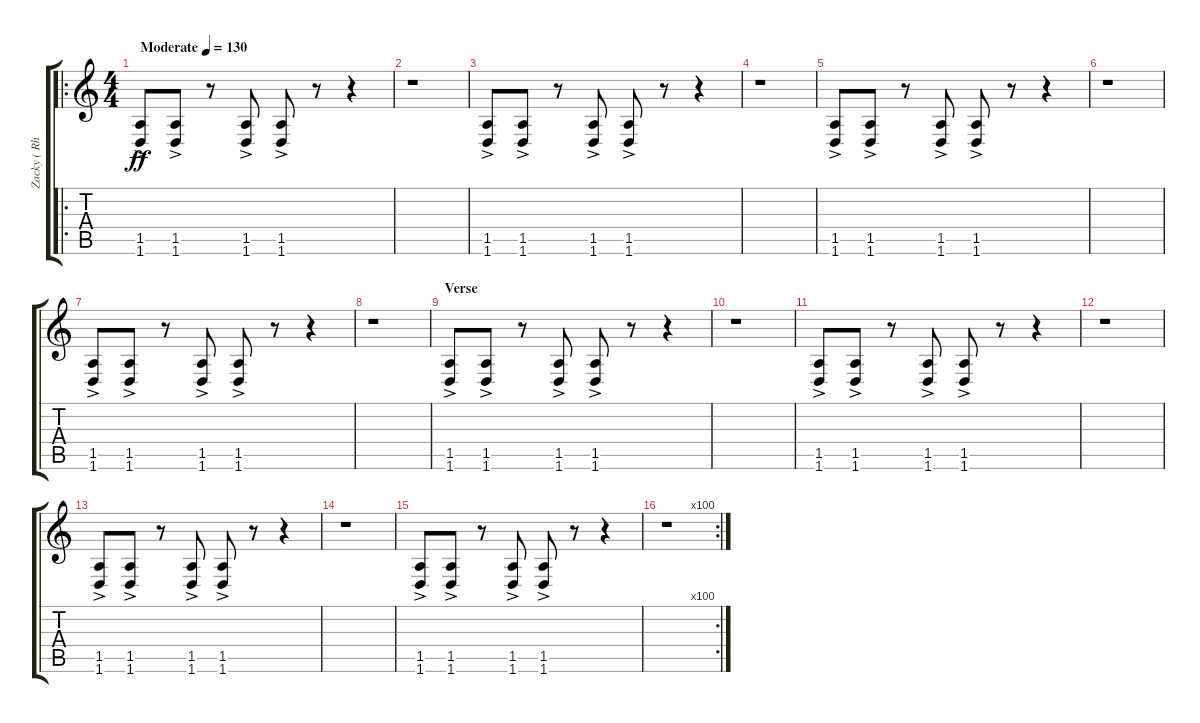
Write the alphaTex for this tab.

\track ("Zacky ( Rhy Gtr )" "Zacky ( Rh") {instrument distortionguitar}
\staff {score tabs}
\tuning (Eb4 Bb3 Gb3 Db3 Ab2 Db2) {hide}
\ro
\ts (4 4)
\tempo (130 "Moderate")
\clef g2
\ks c
(1.5{ac} 1.6{ac}).8{dy ff instrument distortionguitar} (1.5{ac} 1.6{ac}).8 r.8 (1.5{ac} 1.6{ac}).8 (1.5{ac} 1.6{ac}).8 r.8 r.4 |
r.1 |
(1.5{ac} 1.6{ac}).8 (1.5{ac} 1.6{ac}).8 r.8 (1.5{ac} 1.6{ac}).8 (1.5{ac} 1.6{ac}).8 r.8 r.4 |
r.1 |
(1.5{ac} 1.6{ac}).8 (1.5{ac} 1.6{ac}).8 r.8 (1.5{ac} 1.6{ac}).8 (1.5{ac} 1.6{ac}).8 r.8 r.4 |
r.1 |
(1.5{ac} 1.6{ac}).8 (1.5{ac} 1.6{ac}).8 r.8 (1.5{ac} 1.6{ac}).8 (1.5{ac} 1.6{ac}).8 r.8 r.4 |
r.1 |
\section ("" "Verse")
(1.5{ac} 1.6{ac}).8 (1.5{ac} 1.6{ac}).8 r.8 (1.5{ac} 1.6{ac}).8 (1.5{ac} 1.6{ac}).8 r.8 r.4 |
r.1 |
(1.5{ac} 1.6{ac}).8 (1.5{ac} 1.6{ac}).8 r.8 (1.5{ac} 1.6{ac}).8 (1.5{ac} 1.6{ac}).8 r.8 r.4 |
r.1 |
(1.5{ac} 1.6{ac}).8 (1.5{ac} 1.6{ac}).8 r.8 (1.5{ac} 1.6{ac}).8 (1.5{ac} 1.6{ac}).8 r.8 r.4 |
r.1 |
(1.5{ac} 1.6{ac}).8 (1.5{ac} 1.6{ac}).8 r.8 (1.5{ac} 1.6{ac}).8 (1.5{ac} 1.6{ac}).8 r.8 r.4 |
\rc 100
r.1
